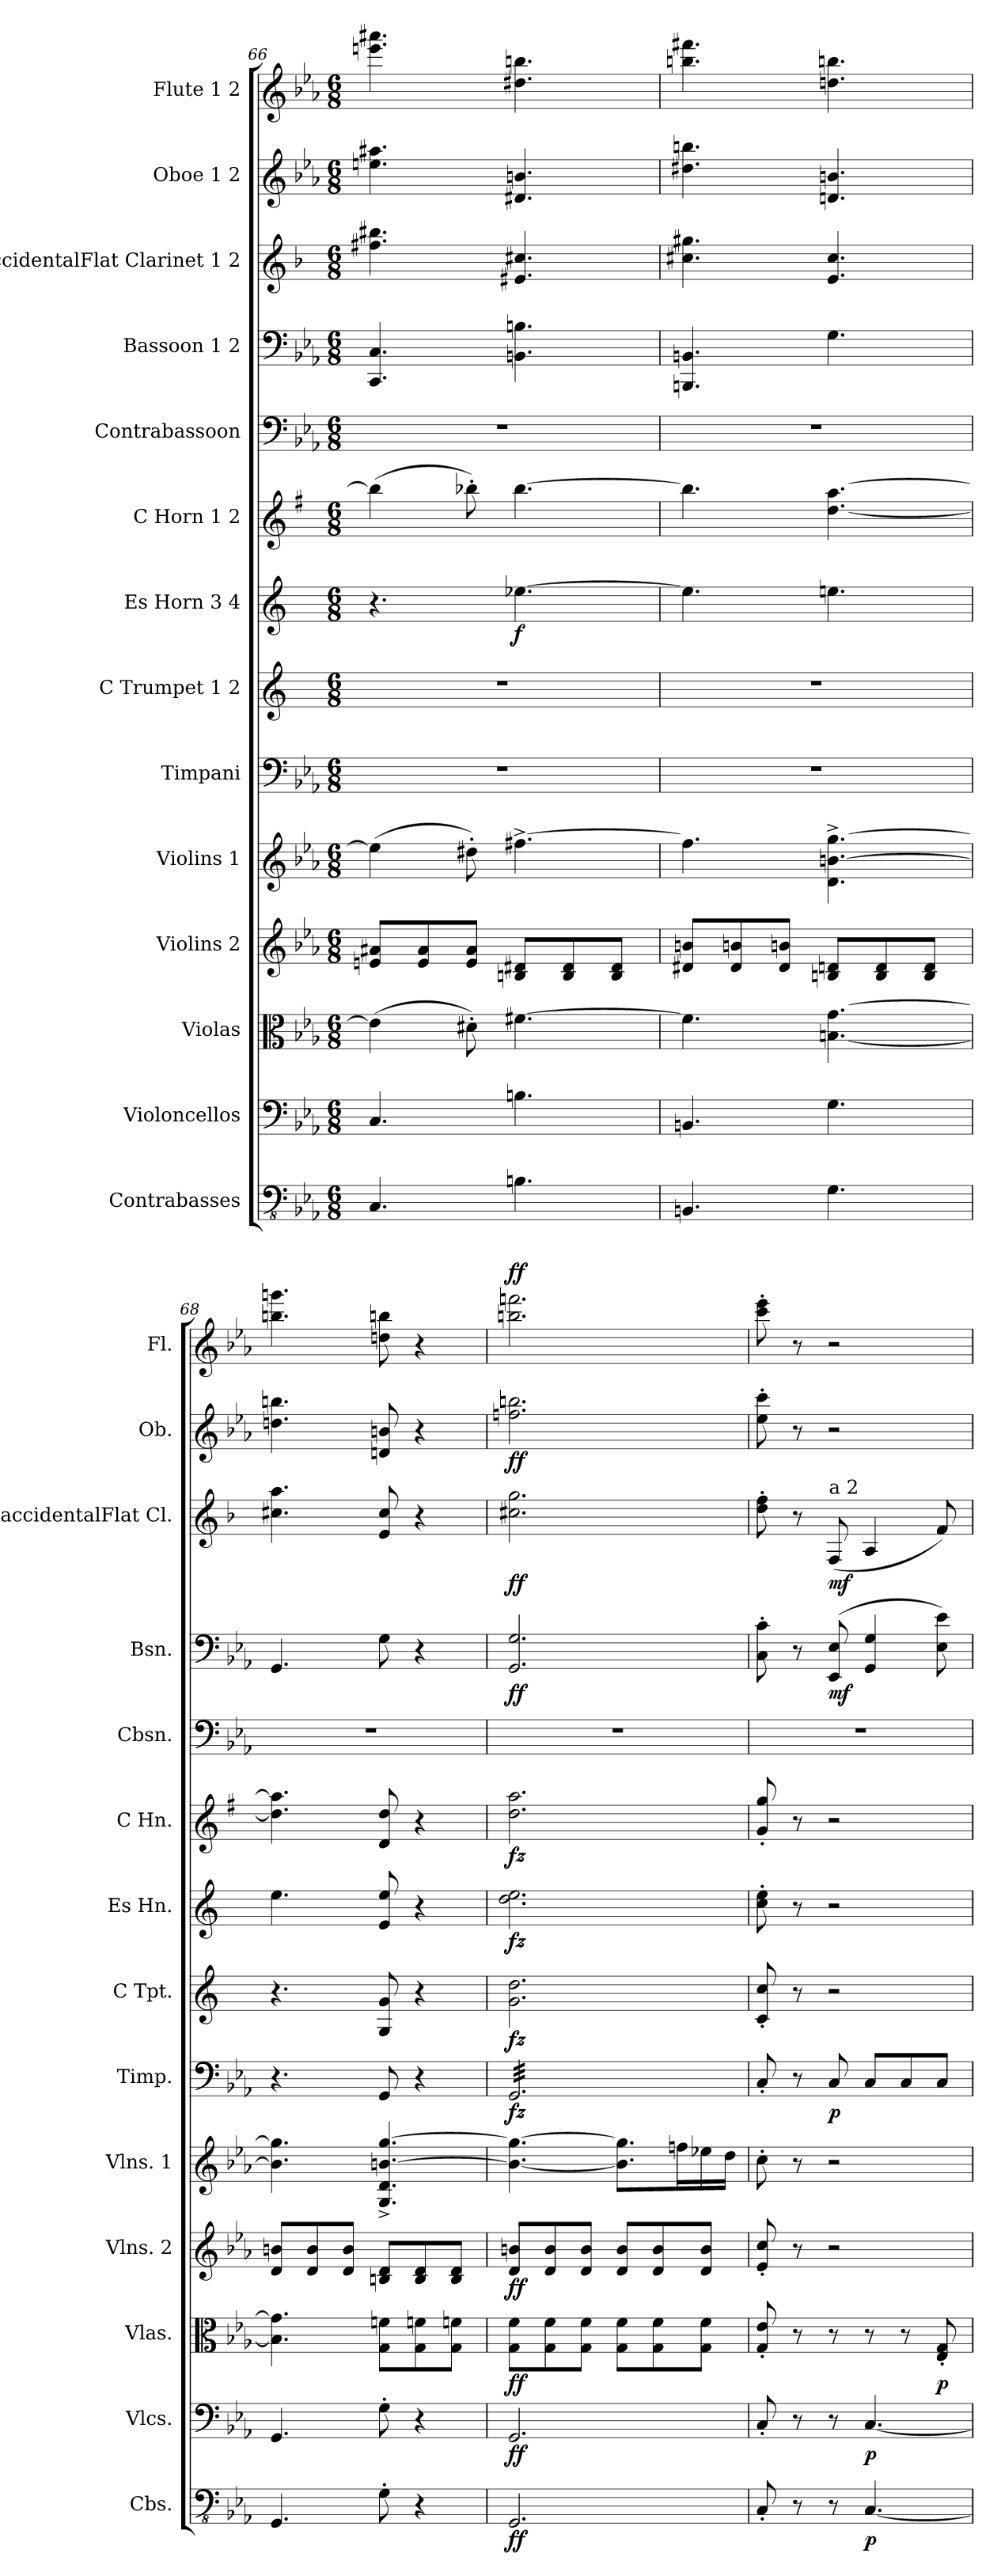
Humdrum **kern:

**kern	**dynam	**kern	**dynam	**kern	**dynam	**kern	**dynam	**kern	**kern	**dynam	**kern	**dynam	**kern	**dynam	**kern	**dynam	**kern	**kern	**dynam	**kern	**dynam	**kern	**dynam	**kern	**dynam
*part14	*part14	*part13	*part13	*part12	*part12	*part11	*part11	*part10	*part9	*part9	*part8	*part8	*part7	*part7	*part6	*part6	*part5	*part4	*part4	*part3	*part3	*part2	*part2	*part1	*part1
*staff14	*staff14	*staff13	*staff13	*staff12	*staff12	*staff11	*staff11	*staff10	*staff9	*staff9	*staff8	*staff8	*staff7	*staff7	*staff6	*staff6	*staff5	*staff4	*staff4	*staff3	*staff3	*staff2	*staff2	*staff1	*staff1
*I"Contrabasses	*	*I"Violoncellos	*	*I"Violas	*	*I"Violins 2	*	*I"Violins 1	*I"Timpani	*	*I"C Trumpet 1 2	*	*I"Es Horn 3 4	*	*I"C Horn 1 2	*	*I"Contrabassoon	*I"Bassoon 1 2	*	*I"BaccidentalFlat Clarinet 1 2	*	*I"Oboe 1 2	*	*I"Flute  1 2	*
*I'Cbs.	*	*I'Vlcs.	*	*I'Vlas.	*	*I'Vlns. 2	*	*I'Vlns. 1	*I'Timp.	*	*I'C Tpt.	*	*I'Es Hn.	*	*I'C Hn.	*	*I'Cbsn.	*I'Bsn.	*	*I'BaccidentalFlat Cl.	*	*I'Ob.	*	*I'Fl.	*
*clefFv4	*	*clefF4	*	*clefC3	*	*clefG2	*	*clefG2	*clefF4	*	*clefG2	*	*clefG2	*	*clefG2	*	*clefF4	*clefF4	*	*clefG2	*	*clefG2	*	*clefG2	*
*	*	*	*	*	*	*	*	*	*	*	*	*	*ITrd5c9	*	*ITrd4c7	*	*ITrd7c12	*	*	*ITrd1c2	*	*	*	*	*
*k[b-e-a-]	*	*k[b-e-a-]	*	*k[b-e-a-]	*	*k[b-e-a-]	*	*k[b-e-a-]	*k[b-e-a-]	*	*k[]	*	*k[b-e-a-]	*	*k[]	*	*k[b-e-a-]	*k[b-e-a-]	*	*k[b-e-a-]	*	*k[b-e-a-]	*	*k[b-e-a-]	*
*M6/8	*	*M6/8	*	*M6/8	*	*M6/8	*	*M6/8	*M6/8	*	*M6/8	*	*M6/8	*	*M6/8	*	*M6/8	*M6/8	*	*M6/8	*	*M6/8	*	*M6/8	*
=66	=66	=66	=66	=66	=66	=66	=66	=66	=66	=66	=66	=66	=66	=66	=66	=66	=66	=66	=66	=66	=66	=66	=66	=66	=66
4.CC/	.	4.C/	.	(>4e\]	.	8en/ 8a#X/L	.	(>4ee\]	2.r	.	2.r	.	4.r	.	(>4ee\]	.	2.r	4.CC/ 4.C/	.	4.een\ 4.aa#X\	.	4.een\ 4.aa#X\	.	4.eeen\ 4.aaa#X\	.
.	.	.	.	.	.	8e/ 8a#/	.	.	.	.	.	.	.	.	.	.	.	.	.	.	.	.	.	.	.
.	.	.	.	8d#X'\)	.	8e/ 8a#/J	.	8dd#X'\)	.	.	.	.	.	.	8ee-X'\)	.	.	.	.	.	.	.	.	.	.
!	!	!	!	!	!	!	!	!	!	!	!	!	!	!LO:DY:b	!	!	!	!	!	!	!	!	!	!	!
4.BBn\	.	4.Bn\	.	[4.f#X\	.	8Bn/ 8d#X/L	.	[4.ff#X^\	.	.	.	.	[4.g-X\	f	[4.ee-\	.	.	4.BBn\ 4.Bn\	.	4.d#X/ 4.bn/	.	4.d#X/ 4.bn/	.	4.dd#X\ 4.bbn\	.
.	.	.	.	.	.	8B/ 8d#/	.	.	.	.	.	.	.	.	.	.	.	.	.	.	.	.	.	.	.
.	.	.	.	.	.	8B/ 8d#/J	.	.	.	.	.	.	.	.	.	.	.	.	.	.	.	.	.	.	.
!!LO:PB:g=z
=67	=67	=67	=67	=67	=67	=67	=67	=67	=67	=67	=67	=67	=67	=67	=67	=67	=67	=67	=67	=67	=67	=67	=67	=67	=67
4.BBBn/	.	4.BBn/	.	4.f#\]	.	8d#X/ 8bn/L	.	4.ff#\]	2.r	.	2.r	.	4.g-\]	.	4.ee-\]	.	2.r	4.BBBn/ 4.BBn/	.	4.bn\ 4.ff#X\	.	4.dd#X\ 4.bbn\	.	4.bbn\ 4.fff#X\	.
.	.	.	.	.	.	8d#/ 8bn/	.	.	.	.	.	.	.	.	.	.	.	.	.	.	.	.	.	.	.
.	.	.	.	.	.	8d#/ 8bn/J	.	.	.	.	.	.	.	.	.	.	.	.	.	.	.	.	.	.	.
4.GG\	.	4.G\	.	[4.Bn\ [4.g\	.	8Bn/ 8dn/L	.	4.d\^ [4.bn\^ [4.gg\^	.	.	.	.	4.gn\	.	[4.g\ [4.dd\	.	.	4.G\	.	4.d/ 4.b/	.	4.dn/ 4.bn/	.	4.ddn\ 4.bbn\	.
.	.	.	.	.	.	8B/ 8d/	.	.	.	.	.	.	.	.	.	.	.	.	.	.	.	.	.	.	.
.	.	.	.	.	.	8B/ 8d/J	.	.	.	.	.	.	.	.	.	.	.	.	.	.	.	.	.	.	.
=68	=68	=68	=68	=68	=68	=68	=68	=68	=68	=68	=68	=68	=68	=68	=68	=68	=68	=68	=68	=68	=68	=68	=68	=68	=68
4.GGG/	.	4.GG/	.	4.B\] 4.g\]	.	8d/ 8bn/L	.	4.b\] 4.gg\]	4.r	.	4.r	.	4.g\	.	4.g\] 4.dd\]	.	2.r	4.GG/	.	4.bn\ 4.gg\	.	4.ddn\ 4.bbn\	.	4.bbn\ 4.gggn\	.
.	.	.	.	.	.	8d/ 8b/	.	.	.	.	.	.	.	.	.	.	.	.	.	.	.	.	.	.	.
.	.	.	.	.	.	8d/ 8b/J	.	.	.	.	.	.	.	.	.	.	.	.	.	.	.	.	.	.	.
8GG'\	.	8G'\	.	8G\ 8fn\L	.	8Bn/ 8d/L	.	4.G/^ 4.d/^ [4.bn/^ [4.gg/^	8GG/	.	8G/ 8g/	.	8G/ 8g/	.	8G/ 8g/	.	.	8G\	.	8d/ 8b/	.	8dn/ 8bn/	.	8ddn\ 8bbn\	.
4r	.	4r	.	8G\ 8fn\	.	8B/ 8d/	.	.	4r	.	4r	.	4r	.	4r	.	.	4r	.	4r	.	4r	.	4r	.
.	.	.	.	8G\ 8fn\J	.	8B/ 8d/J	.	.	.	.	.	.	.	.	.	.	.	.	.	.	.	.	.	.	.
=69	=69	=69	=69	=69	=69	=69	=69	=69	=69	=69	=69	=69	=69	=69	=69	=69	=69	=69	=69	=69	=69	=69	=69	=69	=69
!	!LO:DY:b	!	!LO:DY:b	!	!LO:DY:b	!	!LO:DY:b	!	!	!LO:DY:b	!	!LO:DY:b	!	!LO:DY:b	!	!LO:DY:b	!	!	!LO:DY:b	!	!LO:DY:b	!	!LO:DY:b	!	!LO:DY:a
*	*	*	*	*	*	*	*	*	*tremolo	*	*	*	*	*	*	*	*	*	*	*	*	*	*	*	*
2.GGG/	ff	2.GG/	ff	8G\ 8f\L	ff	8d/ 8bn/L	ff	4.b\_ 4.gg\_	32GG/LLL	fz	2.g\ 2.dd\	fz	2.f\ 2.g\	fz	2.g\ 2.dd\	fz	2.r	2.GG/ 2.G/	ff	2.bn\ 2.ff\	ff	2.ffn\ 2.bbn\	ff	2.bbn\ 2.fffn\	ff
.	.	.	.	.	.	.	.	.	32GG/	.	.	.	.	.	.	.	.	.	.	.	.	.	.	.	.
.	.	.	.	.	.	.	.	.	32GG/	.	.	.	.	.	.	.	.	.	.	.	.	.	.	.	.
.	.	.	.	.	.	.	.	.	32GG/	.	.	.	.	.	.	.	.	.	.	.	.	.	.	.	.
.	.	.	.	8G\ 8f\	.	8d/ 8b/	.	.	32GG/	.	.	.	.	.	.	.	.	.	.	.	.	.	.	.	.
.	.	.	.	.	.	.	.	.	32GG/	.	.	.	.	.	.	.	.	.	.	.	.	.	.	.	.
.	.	.	.	.	.	.	.	.	32GG/	.	.	.	.	.	.	.	.	.	.	.	.	.	.	.	.
.	.	.	.	.	.	.	.	.	32GG/	.	.	.	.	.	.	.	.	.	.	.	.	.	.	.	.
.	.	.	.	8G\ 8f\J	.	8d/ 8b/J	.	.	32GG/	.	.	.	.	.	.	.	.	.	.	.	.	.	.	.	.
.	.	.	.	.	.	.	.	.	32GG/	.	.	.	.	.	.	.	.	.	.	.	.	.	.	.	.
.	.	.	.	.	.	.	.	.	32GG/	.	.	.	.	.	.	.	.	.	.	.	.	.	.	.	.
.	.	.	.	.	.	.	.	.	32GG/	.	.	.	.	.	.	.	.	.	.	.	.	.	.	.	.
.	.	.	.	8G\ 8f\L	.	8d/ 8b/L	.	8.b\] 8.gg\]L	32GG/	.	.	.	.	.	.	.	.	.	.	.	.	.	.	.	.
.	.	.	.	.	.	.	.	.	32GG/	.	.	.	.	.	.	.	.	.	.	.	.	.	.	.	.
.	.	.	.	.	.	.	.	.	32GG/	.	.	.	.	.	.	.	.	.	.	.	.	.	.	.	.
.	.	.	.	.	.	.	.	.	32GG/	.	.	.	.	.	.	.	.	.	.	.	.	.	.	.	.
.	.	.	.	8G\ 8f\	.	8d/ 8b/	.	.	32GG/	.	.	.	.	.	.	.	.	.	.	.	.	.	.	.	.
.	.	.	.	.	.	.	.	.	32GG/	.	.	.	.	.	.	.	.	.	.	.	.	.	.	.	.
.	.	.	.	.	.	.	.	16ffn\L	32GG/	.	.	.	.	.	.	.	.	.	.	.	.	.	.	.	.
.	.	.	.	.	.	.	.	.	32GG/	.	.	.	.	.	.	.	.	.	.	.	.	.	.	.	.
.	.	.	.	8G\ 8f\J	.	8d/ 8b/J	.	16ee-X\	32GG/	.	.	.	.	.	.	.	.	.	.	.	.	.	.	.	.
.	.	.	.	.	.	.	.	.	32GG/	.	.	.	.	.	.	.	.	.	.	.	.	.	.	.	.
.	.	.	.	.	.	.	.	16dd\JJ	32GG/	.	.	.	.	.	.	.	.	.	.	.	.	.	.	.	.
.	.	.	.	.	.	.	.	.	32GG/JJJ	.	.	.	.	.	.	.	.	.	.	.	.	.	.	.	.
*	*	*	*	*	*	*	*	*	*Xtremolo	*	*	*	*	*	*	*	*	*	*	*	*	*	*	*	*
=70	=70	=70	=70	=70	=70	=70	=70	=70	=70	=70	=70	=70	=70	=70	=70	=70	=70	=70	=70	=70	=70	=70	=70	=70	=70
8CC'/	.	8C'/	.	8G/' 8e-/'	.	8e-/' 8cc/'	.	8cc'\	8C'/	.	8c/' 8cc/'	.	8e-\' 8g\'	.	8c/' 8cc/'	.	2.r	8C\' 8c\'	.	8cc\' 8ee-\'	.	8ee-\' 8ccc\'	.	8ccc\' 8eee-\'	.
8r	.	8r	.	8r	.	8r	.	8r	8r	.	8r	.	8r	.	8r	.	.	8r	.	8r	.	8r	.	8r	.
!	!	!	!	!	!	!	!	!	!	!	!	!	!	!	!	!	!	!	!	!LO:TX:a:t=a 2	!	!	!	!	!
!	!	!	!	!	!	!	!	!	!	!LO:DY:b	!	!	!	!	!	!	!	!	!LO:DY:b	!	!LO:DY:b	!	!	!	!
8r	.	8r	.	8r	.	2r	.	2r	8C/	p	2r	.	2r	.	2r	.	.	(>8EE-/ 8E-/	mf	(<8E-/	mf	2r	.	2r	.
!	!LO:DY:b	!	!LO:DY:b	!	!	!	!	!	!	!	!	!	!	!	!	!	!	!	!	!	!	!	!	!	!
[4.CC/	p	[4.C/	p	8r	.	.	.	.	8C/L	.	.	.	.	.	.	.	.	4GG/ 4G/	.	4G/	.	.	.	.	.
.	.	.	.	8r	.	.	.	.	8C/	.	.	.	.	.	.	.	.	.	.	.	.	.	.	.	.
!	!	!	!	!	!LO:DY:b	!	!	!	!	!	!	!	!	!	!	!	!	!	!	!	!	!	!	!	!
.	.	.	.	8E-/' 8G/'	p	.	.	.	8C/J	.	.	.	.	.	.	.	.	8E-\ 8e-\)	.	8e-/)	.	.	.	.	.
=	=	=	=	=	=	=	=	=	=	=	=	=	=	=	=	=	=	=	=	=	=	=	=	=	=
*-	*-	*-	*-	*-	*-	*-	*-	*-	*-	*-	*-	*-	*-	*-	*-	*-	*-	*-	*-	*-	*-	*-	*-	*-	*-
